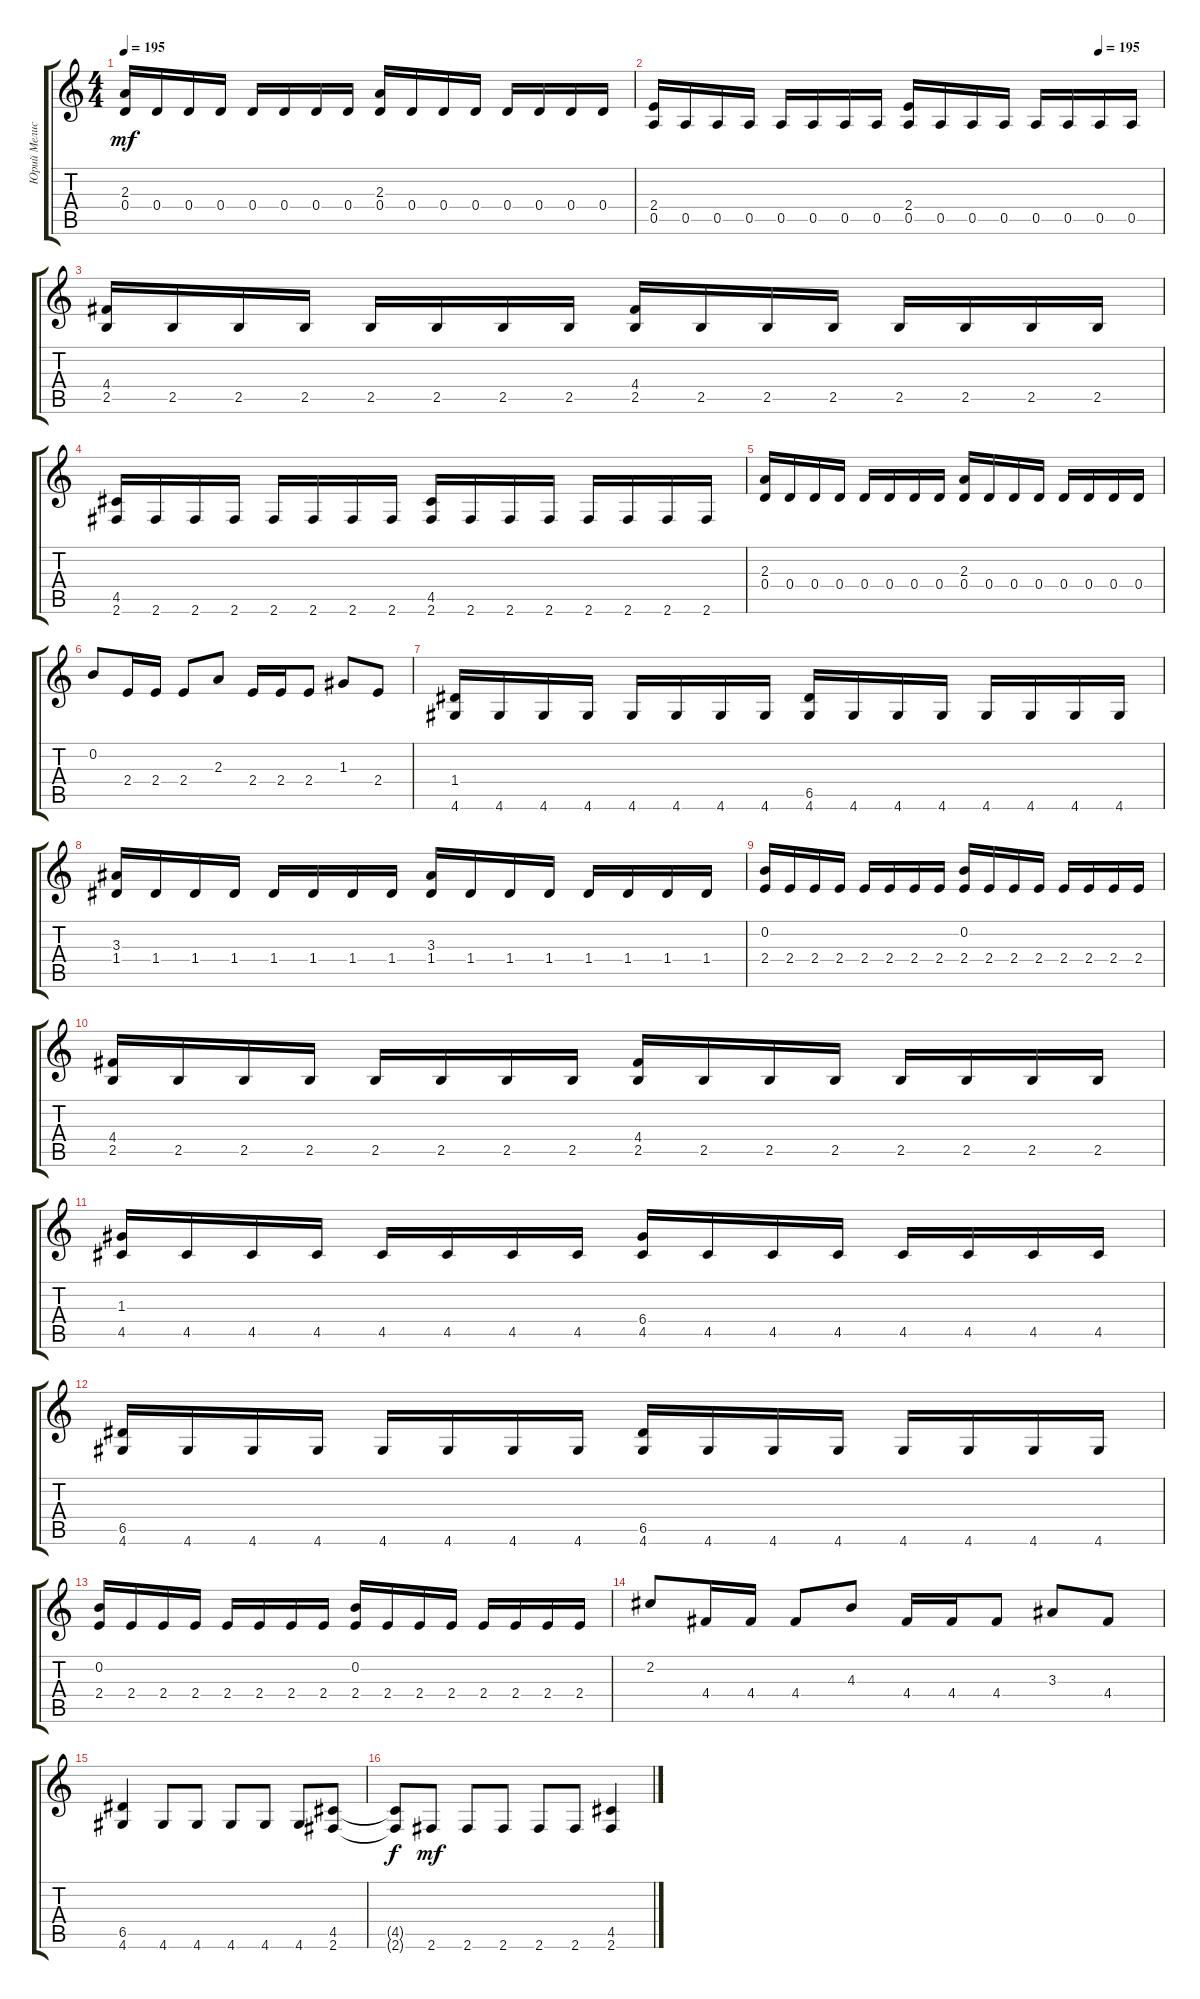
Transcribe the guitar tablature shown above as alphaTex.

\track ("Юрий Мелисов" "Юрий Мелис") {instrument distortionguitar}
\staff {score tabs}
\tuning (E4 B3 G3 D3 A2 E2) {hide}
\ts (4 4)
\tempo 195
\clef g2
\ks c
(2.3 0.4).16{dy mf} 0.4.16 0.4.16 0.4.16 0.4.16 0.4.16 0.4.16 0.4.16 (2.3 0.4).16 0.4.16 0.4.16 0.4.16 0.4.16 0.4.16 0.4.16 0.4.16 |
\tempo (195 0.875)
(2.4 0.5).16 0.5.16 0.5.16 0.5.16 0.5.16 0.5.16 0.5.16 0.5.16 (2.4 0.5).16 0.5.16 0.5.16 0.5.16 0.5.16 0.5.16 0.5.16 0.5.16 |
(4.4 2.5).16 2.5.16 2.5.16 2.5.16 2.5.16 2.5.16 2.5.16 2.5.16 (4.4 2.5).16 2.5.16 2.5.16 2.5.16 2.5.16 2.5.16 2.5.16 2.5.16 |
(4.5 2.6).16 2.6.16 2.6.16 2.6.16 2.6.16 2.6.16 2.6.16 2.6.16 (4.5 2.6).16 2.6.16 2.6.16 2.6.16 2.6.16 2.6.16 2.6.16 2.6.16 |
(2.3 0.4).16 0.4.16 0.4.16 0.4.16 0.4.16 0.4.16 0.4.16 0.4.16 (2.3 0.4).16 0.4.16 0.4.16 0.4.16 0.4.16 0.4.16 0.4.16 0.4.16 |
0.2.8 2.4.16 2.4.16 2.4.8 2.3.8 2.4.16 2.4.16 2.4.8 1.3.8 2.4.8 |
(1.4 4.6).16 4.6.16 4.6.16 4.6.16 4.6.16 4.6.16 4.6.16 4.6.16 (6.5 4.6).16 4.6.16 4.6.16 4.6.16 4.6.16 4.6.16 4.6.16 4.6.16 |
(3.3 1.4).16 1.4.16 1.4.16 1.4.16 1.4.16 1.4.16 1.4.16 1.4.16 (3.3 1.4).16 1.4.16 1.4.16 1.4.16 1.4.16 1.4.16 1.4.16 1.4.16 |
(0.2 2.4).16 2.4.16 2.4.16 2.4.16 2.4.16 2.4.16 2.4.16 2.4.16 (0.2 2.4).16 2.4.16 2.4.16 2.4.16 2.4.16 2.4.16 2.4.16 2.4.16 |
(4.4 2.5).16 2.5.16 2.5.16 2.5.16 2.5.16 2.5.16 2.5.16 2.5.16 (4.4 2.5).16 2.5.16 2.5.16 2.5.16 2.5.16 2.5.16 2.5.16 2.5.16 |
(1.3 4.5).16 4.5.16 4.5.16 4.5.16 4.5.16 4.5.16 4.5.16 4.5.16 (6.4 4.5).16 4.5.16 4.5.16 4.5.16 4.5.16 4.5.16 4.5.16 4.5.16 |
(6.5 4.6).16 4.6.16 4.6.16 4.6.16 4.6.16 4.6.16 4.6.16 4.6.16 (6.5 4.6).16 4.6.16 4.6.16 4.6.16 4.6.16 4.6.16 4.6.16 4.6.16 |
(0.2 2.4).16 2.4.16 2.4.16 2.4.16 2.4.16 2.4.16 2.4.16 2.4.16 (0.2 2.4).16 2.4.16 2.4.16 2.4.16 2.4.16 2.4.16 2.4.16 2.4.16 |
2.2.8 4.4.16 4.4.16 4.4.8 4.3.8 4.4.16 4.4.16 4.4.8 3.3.8 4.4.8 |
(6.5 4.6).4 4.6.8 4.6.8 4.6.8 4.6.8 4.6.8 (4.5 2.6).8 |
(4.5{t} 2.6{t}).8{dy f} 2.6.8{dy mf} 2.6.8 2.6.8 2.6.8 2.6.8 (4.5 2.6).4
